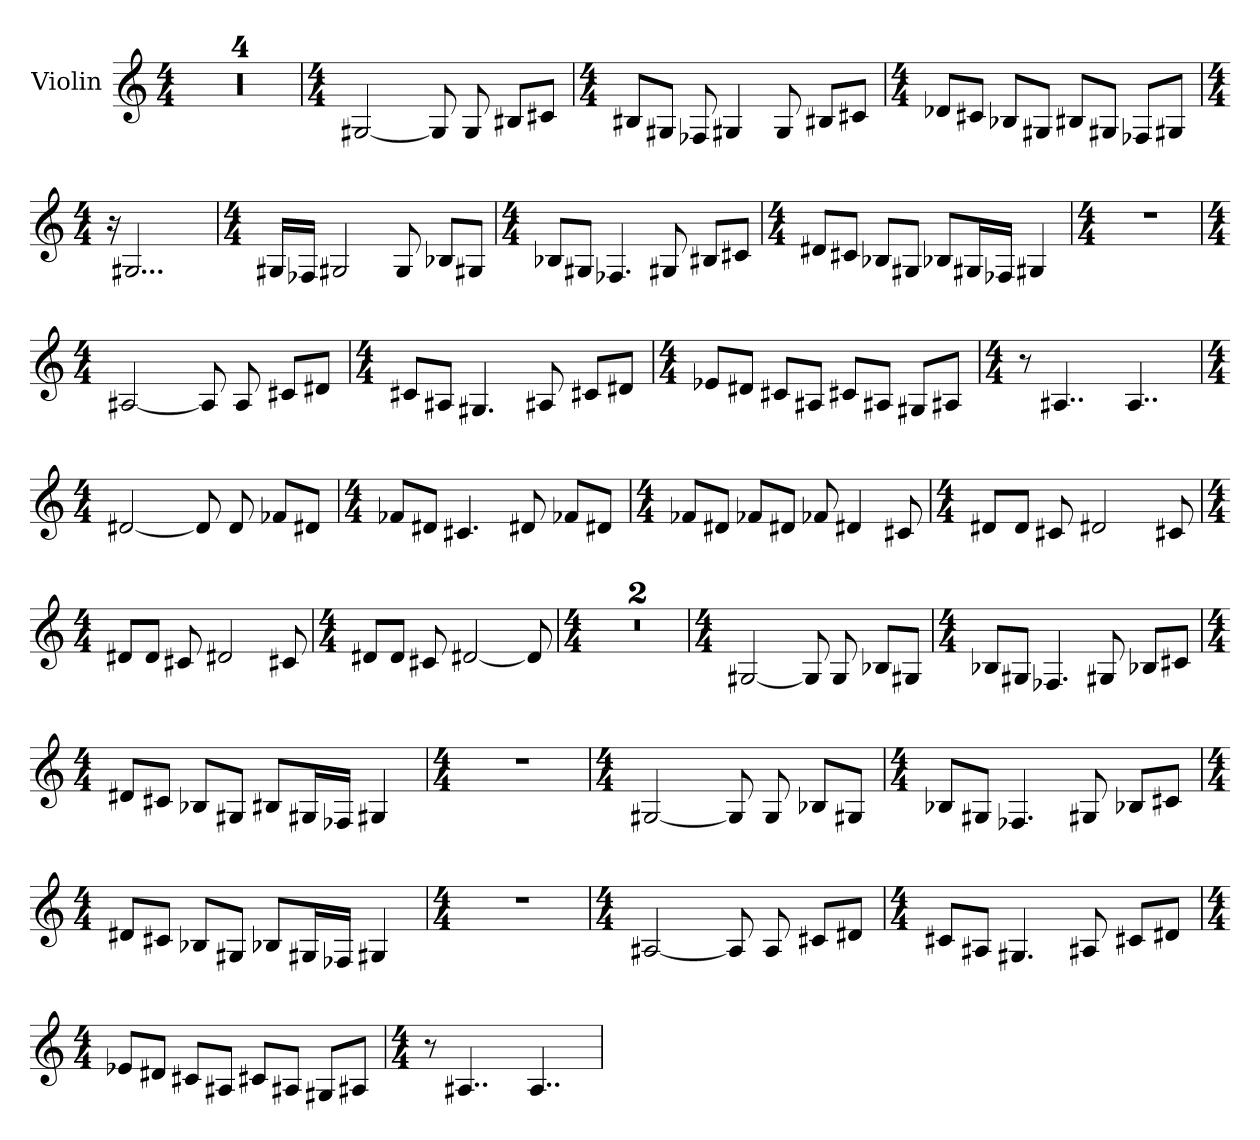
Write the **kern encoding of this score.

**kern
*part1
*staff1
*I"Violin
*I'Vln
*M4/4
=
1r
=
*M4/4
1r
=
*M4/4
1r
=
*M4/4
1r
=
*M4/4
[2G#X
8G#]
8G#
8B#XL
8c#XJ
=
*M4/4
8B#XL
8G#XJ
8F-X
4G#X
8G#
8B#XL
8c#XJ
=
*M4/4
8d-XL
8c#XJ
8B-XL
8G#XJ
8B#XL
8G#XJ
8F-XL
8G#XJ
=
*M4/4
16r
2...G#X
=
*M4/4
16G#XLL
16F-XJJ
2G#X
8G#
8B-XL
8G#XJ
=
*M4/4
8B-XL
8G#XJ
4.F-X
8G#X
8B#XL
8c#XJ
=
*M4/4
8d#XL
8c#XJ
8B-XL
8G#XJ
8B-XL
16G#XL
16F-XJJ
4G#X
=
*M4/4
1r
=
*M4/4
[2A#X
8A#]
8A#
8c#XL
8d#XJ
=
*M4/4
8c#XL
8A#XJ
4.G#X
8A#X
8c#XL
8d#XJ
=
*M4/4
8e-XL
8d#XJ
8c#XL
8A#XJ
8c#XL
8A#XJ
8G#XL
8A#XJ
=
*M4/4
8r
4..A#X
4..A#
=
*M4/4
[2d#X
8d#]
8d#
8f-XL
8d#XJ
=
*M4/4
8f-XL
8d#XJ
4.c#X
8d#X
8f-XL
8d#XJ
=
*M4/4
8f-XL
8d#XJ
8f-XL
8d#XJ
8f-X
4d#X
8c#X
=
*M4/4
8d#XL
8d#J
8c#X
2d#X
8c#X
=
*M4/4
8d#XL
8d#J
8c#X
2d#X
8c#X
=
*M4/4
8d#XL
8d#J
8c#X
[2d#X
8d#]
=
*M4/4
1r
=
*M4/4
1r
=
*M4/4
[2G#X
8G#]
8G#
8B-XL
8G#XJ
=
*M4/4
8B-XL
8G#XJ
4.F-X
8G#X
8B-XL
8c#XJ
=
*M4/4
8d#XL
8c#XJ
8B-XL
8G#XJ
8B#XL
16G#XL
16F-XJJ
4G#X
=
*M4/4
1r
=
*M4/4
[2G#X
8G#]
8G#
8B-XL
8G#XJ
=
*M4/4
8B-XL
8G#XJ
4.F-X
8G#X
8B-XL
8c#XJ
=
*M4/4
8d#XL
8c#XJ
8B-XL
8G#XJ
8B-XL
16G#XL
16F-XJJ
4G#X
=
*M4/4
1r
=
*M4/4
[2A#X
8A#]
8A#
8c#XL
8d#XJ
=
*M4/4
8c#XL
8A#XJ
4.G#X
8A#X
8c#XL
8d#XJ
=
*M4/4
8e-XL
8d#XJ
8c#XL
8A#XJ
8c#XL
8A#XJ
8G#XL
8A#XJ
=
*M4/4
8r
4..A#X
4..A#
=
*-
